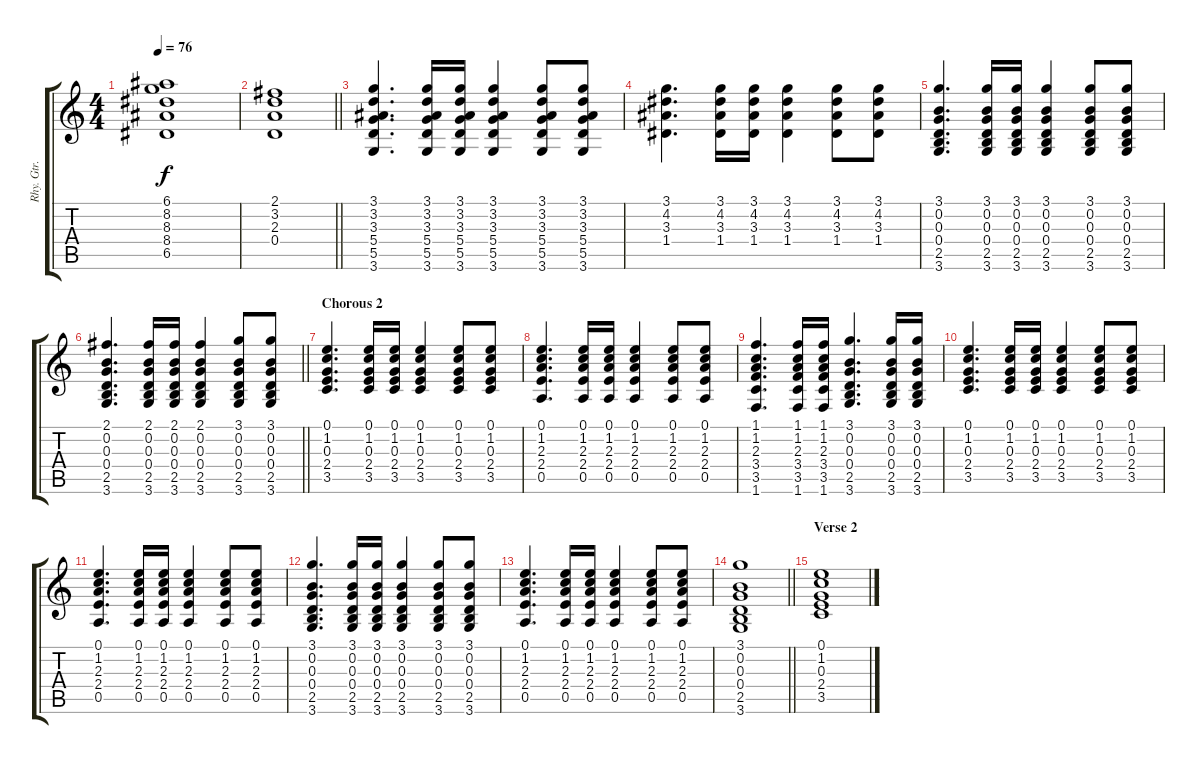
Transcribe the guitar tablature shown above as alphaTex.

\track ("Rhy. Gtr. 2" "Rhy. Gtr. ") {instrument acousticguitarsteel}
\staff {score tabs}
\tuning (E4 B3 G3 D3 A2 E2) {hide}
\ts (4 4)
\tempo 76
\clef g2
\ks c
(6.1 8.2 8.3 8.4 6.5).1{dy f} |
\barLineRight lightlight
(2.1 3.2 2.3 0.4).1 |
\section ("" "")
(3.1 3.2 3.3 5.4 5.5 3.6).4{d} (3.1 3.2 3.3 5.4 5.5 3.6).16 (3.1 3.2 3.3 5.4 5.5 3.6).16 (3.1 3.2 3.3 5.4 5.5 3.6).4 (3.1 3.2 3.3 5.4 5.5 3.6).8 (3.1 3.2 3.3 5.4 5.5 3.6).8 |
(3.1 4.2 3.3 1.4).4{d} (3.1 4.2 3.3 1.4).16 (3.1 4.2 3.3 1.4).16 (3.1 4.2 3.3 1.4).4 (3.1 4.2 3.3 1.4).8 (3.1 4.2 3.3 1.4).8 |
(3.1 0.2 0.3 0.4 2.5 3.6).4{d} (3.1 0.2 0.3 0.4 2.5 3.6).16 (3.1 0.2 0.3 0.4 2.5 3.6).16 (3.1 0.2 0.3 0.4 2.5 3.6).4 (3.1 0.2 0.3 0.4 2.5 3.6).8 (3.1 0.2 0.3 0.4 2.5 3.6).8 |
\barLineRight lightlight
(2.1 0.2 0.3 0.4 2.5 3.6).4{d} (2.1 0.2 0.3 0.4 2.5 3.6).16 (2.1 0.2 0.3 0.4 2.5 3.6).16 (2.1 0.2 0.3 0.4 2.5 3.6).4 (3.1 0.2 0.3 0.4 2.5 3.6).8 (3.1 0.2 0.3 0.4 2.5 3.6).8 |
\section ("" "Chorous 2")
(0.1 1.2 0.3 2.4 3.5).4{d} (0.1 1.2 0.3 2.4 3.5).16 (0.1 1.2 0.3 2.4 3.5).16 (0.1 1.2 0.3 2.4 3.5).4 (0.1 1.2 0.3 2.4 3.5).8 (0.1 1.2 0.3 2.4 3.5).8 |
(0.1 1.2 2.3 2.4 0.5).4{d} (0.1 1.2 2.3 2.4 0.5).16 (0.1 1.2 2.3 2.4 0.5).16 (0.1 1.2 2.3 2.4 0.5).4 (0.1 1.2 2.3 2.4 0.5).8 (0.1 1.2 2.3 2.4 0.5).8 |
(1.1 1.2 2.3 3.4 3.5 1.6).4{d} (1.1 1.2 2.3 3.4 3.5 1.6).16 (1.1 1.2 2.3 3.4 3.5 1.6).16 (3.1 0.2 0.3 0.4 2.5 3.6).4{d} (3.1 0.2 0.3 0.4 2.5 3.6).16 (3.1 0.2 0.3 0.4 2.5 3.6).16 |
(0.1 1.2 0.3 2.4 3.5).4{d} (0.1 1.2 0.3 2.4 3.5).16 (0.1 1.2 0.3 2.4 3.5).16 (0.1 1.2 0.3 2.4 3.5).4 (0.1 1.2 0.3 2.4 3.5).8 (0.1 1.2 0.3 2.4 3.5).8 |
(0.1 1.2 2.3 2.4 0.5).4{d} (0.1 1.2 2.3 2.4 0.5).16 (0.1 1.2 2.3 2.4 0.5).16 (0.1 1.2 2.3 2.4 0.5).4 (0.1 1.2 2.3 2.4 0.5).8 (0.1 1.2 2.3 2.4 0.5).8 |
(3.1 0.2 0.3 0.4 2.5 3.6).4{d} (3.1 0.2 0.3 0.4 2.5 3.6).16 (3.1 0.2 0.3 0.4 2.5 3.6).16 (3.1 0.2 0.3 0.4 2.5 3.6).4 (3.1 0.2 0.3 0.4 2.5 3.6).8 (3.1 0.2 0.3 0.4 2.5 3.6).8 |
(0.1 1.2 2.3 2.4 0.5).4{d} (0.1 1.2 2.3 2.4 0.5).16 (0.1 1.2 2.3 2.4 0.5).16 (0.1 1.2 2.3 2.4 0.5).4 (0.1 1.2 2.3 2.4 0.5).8 (0.1 1.2 2.3 2.4 0.5).8 |
\barLineRight lightlight
(3.1 0.2 0.3 0.4 2.5 3.6).1 |
\section ("" "Verse 2")
(0.1 1.2 0.3 2.4 3.5).1
